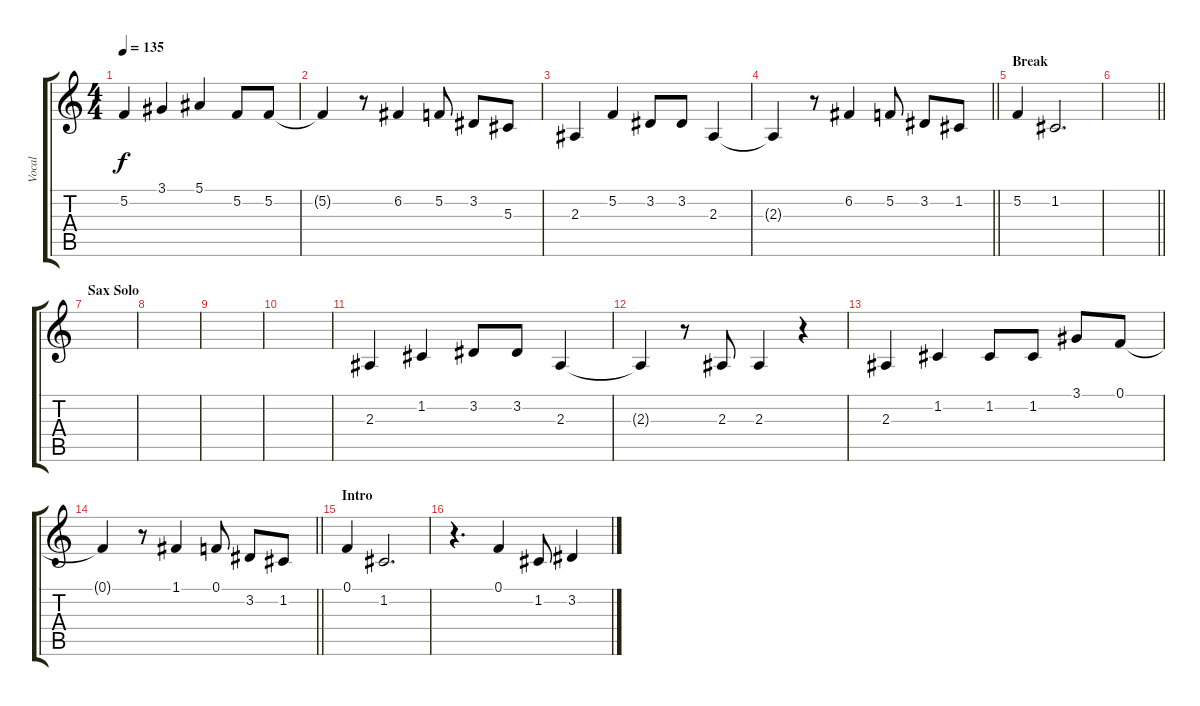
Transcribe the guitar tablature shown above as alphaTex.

\track ("Vocal" "Vocal") {instrument lead2sawtooth}
\staff {score tabs}
\tuning (F4 C4 Ab3 Eb3 Bb2 F2) {hide}
\ts (4 4)
\tempo 135
\clef g2
\ks c
5.2.4{dy f} 3.1.4 5.1.4 5.2.8 5.2.8 |
5.2{t}.4 r.8 6.2.4 5.2.8 3.2.8 5.3.8 |
2.3.4 5.2.4 3.2.8 3.2.8 2.3.4 |
\barLineRight lightlight
2.3{t}.4 r.8 6.2.4 5.2.8 3.2.8 1.2.8 |
\section ("" "Break")
5.2.4 1.2.2{d} |
\barLineRight lightlight
|
\section ("" "Sax Solo")
|
|
|
|
2.3.4 1.2.4 3.2.8 3.2.8 2.3.4 |
2.3{t}.4 r.8 2.3.8 2.3.4 r.4 |
2.3.4 1.2.4 1.2.8 1.2.8 3.1.8 0.1.8 |
\barLineRight lightlight
0.1{t}.4 r.8 1.1.4 0.1.8 3.2.8 1.2.8 |
\section ("" "Intro")
0.1.4 1.2.2{d} |
r.4{d} 0.1.4 1.2.8 3.2.4
